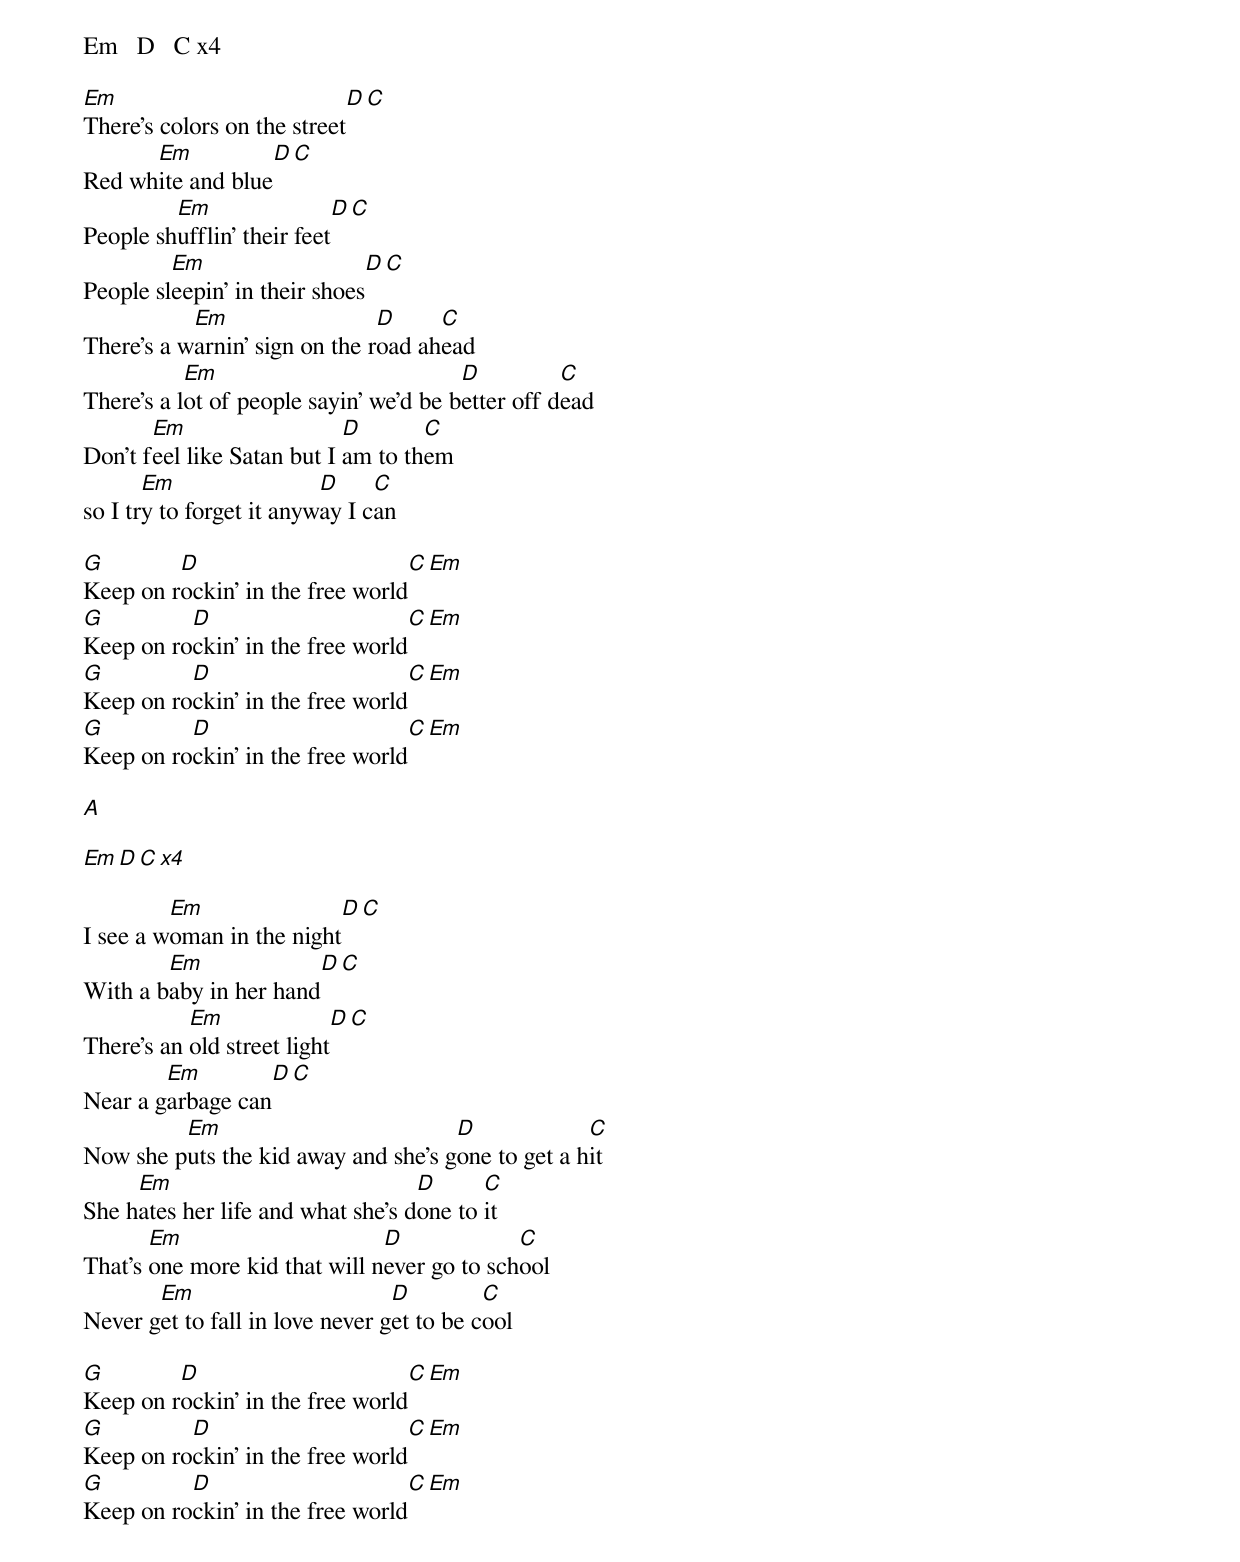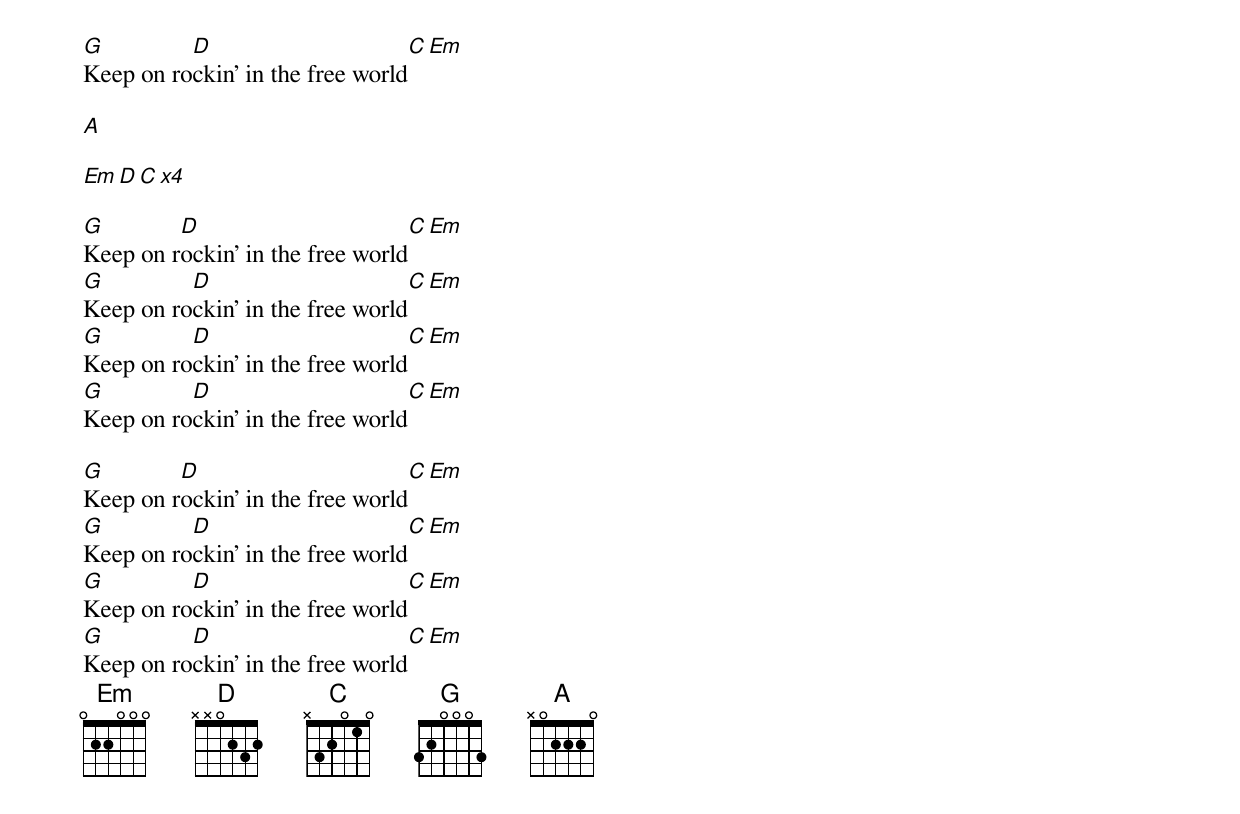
Em   D   C x4

Em                           D   C
There's colors on the street
      Em           D   C
Red white and blue
         Em                 D   C
People shufflin' their feet
         Em                    D   C
People sleepin' in their shoes
           Em                  D     C
There's a warnin' sign on the road ahead
           Em                           D          C
There's a lot of people sayin' we'd be better off dead
       Em                   D       C
Don't feel like Satan but I am to them
       Em                 D     C
so I try to forget it anyway I can

G        D                        C  Em
Keep on rockin' in the free world
G         D                       C  Em
Keep on rockin' in the free world
G         D                       C  Em
Keep on rockin' in the free world
G         D                       C  Em
Keep on rockin' in the free world

A

Em   D   C x4

         Em                 D   C
I see a woman in the night
        Em              D   C
With a baby in her hand
           Em               D   C
There's an old street light
        Em         D   C
Near a garbage can
         Em                          D             C
Now she puts the kid away and she's gone to get a hit
     Em                            D      C
She hates her life and what she's done to it
       Em                      D             C
That's one more kid that will never go to school
       Em                        D         C
Never get to fall in love never get to be cool

G        D                        C  Em
Keep on rockin' in the free world
G         D                       C  Em
Keep on rockin' in the free world
G         D                       C  Em
Keep on rockin' in the free world
G         D                       C  Em
Keep on rockin' in the free world

A

Em   D   C x4

G        D                        C  Em
Keep on rockin' in the free world
G         D                       C  Em
Keep on rockin' in the free world
G         D                       C  Em
Keep on rockin' in the free world
G         D                       C  Em
Keep on rockin' in the free world

G        D                        C  Em
Keep on rockin' in the free world
G         D                       C  Em
Keep on rockin' in the free world
G         D                       C  Em
Keep on rockin' in the free world
G         D                       C  Em
Keep on rockin' in the free world
